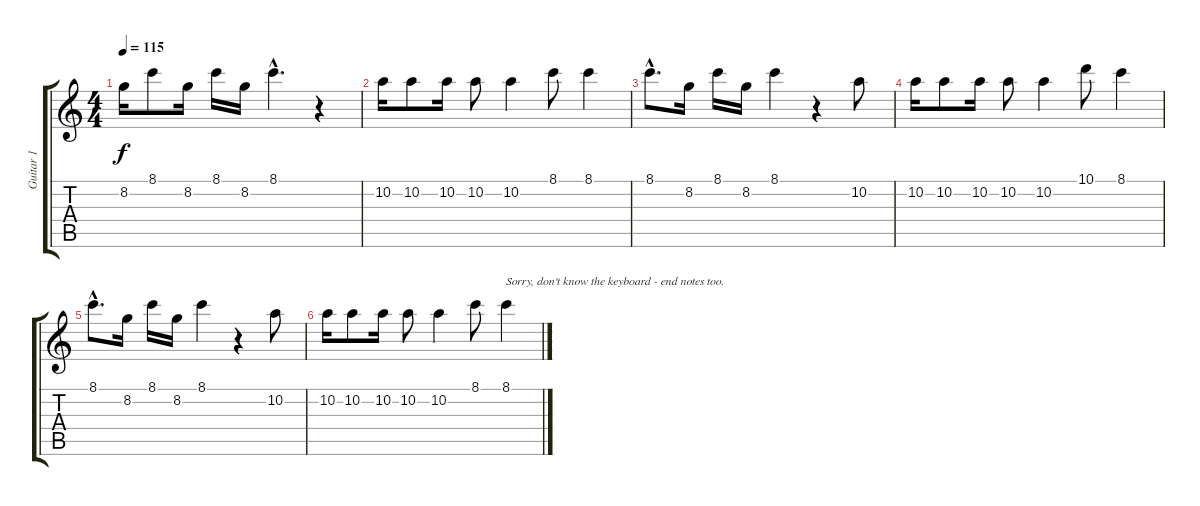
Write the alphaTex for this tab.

\track ("Guitar 1" "Guitar 1") {instrument overdrivenguitar}
\staff {score tabs}
\tuning (E4 B3 G3 D3 A2 E2) {hide}
\ts (4 4)
\tempo 115
\clef g2
\ks c
8.2.16{dy f} 8.1.8 8.2.16 8.1.16 8.2.16 8.1{hac}.4{d} r.4 |
10.2.16 10.2.8 10.2.16 10.2.8 10.2.4 8.1.8 8.1.4 |
8.1{hac}.8{d} 8.2.16 8.1.16 8.2.16 8.1.4 r.4 10.2.8 |
10.2.16 10.2.8 10.2.16 10.2.8 10.2.4 10.1.8 8.1.4 |
8.1{hac}.8{d} 8.2.16 8.1.16 8.2.16 8.1.4 r.4 10.2.8 |
10.2.16 10.2.8 10.2.16 10.2.8 10.2.4 8.1.8 8.1.4{txt "Sorry, don't know the keyboard - end notes too."}
